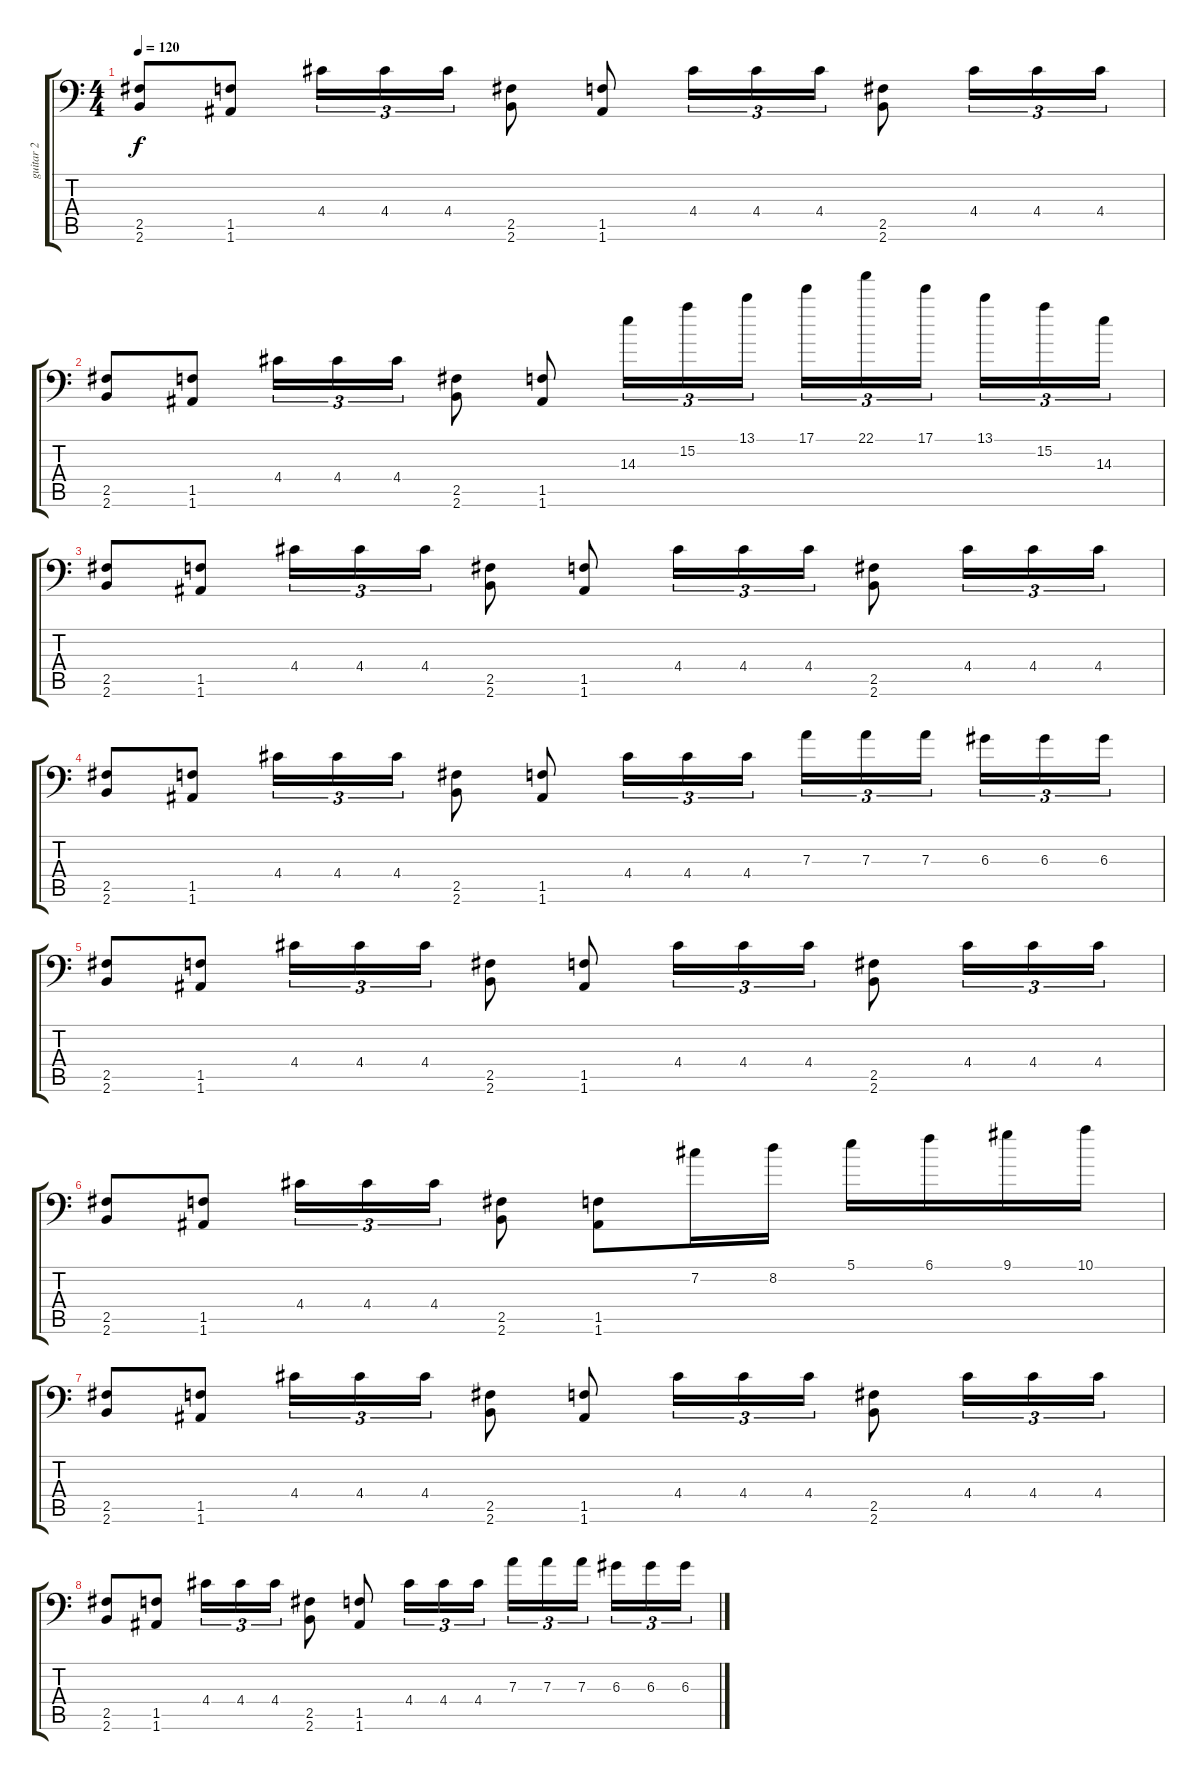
\track ("guitar 2" "guitar 2") {instrument distortionguitar}
\staff {score tabs}
\tuning (B3 Gb3 D3 A2 E2 A1) {hide}
\ts (4 4)
\tempo 120
\clef f4
\ks c
(2.5 2.6).8{dy f} (1.5 1.6).8 4.4.16{tu (3 2)} 4.4.16{tu (3 2)} 4.4.16{tu (3 2)} (2.5 2.6).8 (1.5 1.6).8 4.4.16{tu (3 2)} 4.4.16{tu (3 2)} 4.4.16{tu (3 2)} (2.5 2.6).8 4.4.16{tu (3 2)} 4.4.16{tu (3 2)} 4.4.16{tu (3 2)} |
(2.5 2.6).8 (1.5 1.6).8 4.4.16{tu (3 2)} 4.4.16{tu (3 2)} 4.4.16{tu (3 2)} (2.5 2.6).8 (1.5 1.6).8 14.3.16{tu (3 2)} 15.2.16{tu (3 2)} 13.1.16{tu (3 2)} 17.1.16{tu (3 2)} 22.1.16{tu (3 2)} 17.1.16{tu (3 2) beam splitsecondary} 13.1.16{tu (3 2)} 15.2.16{tu (3 2)} 14.3.16{tu (3 2)} |
(2.5 2.6).8 (1.5 1.6).8 4.4.16{tu (3 2)} 4.4.16{tu (3 2)} 4.4.16{tu (3 2)} (2.5 2.6).8 (1.5 1.6).8 4.4.16{tu (3 2)} 4.4.16{tu (3 2)} 4.4.16{tu (3 2)} (2.5 2.6).8 4.4.16{tu (3 2)} 4.4.16{tu (3 2)} 4.4.16{tu (3 2)} |
(2.5 2.6).8 (1.5 1.6).8 4.4.16{tu (3 2)} 4.4.16{tu (3 2)} 4.4.16{tu (3 2)} (2.5 2.6).8 (1.5 1.6).8 4.4.16{tu (3 2)} 4.4.16{tu (3 2)} 4.4.16{tu (3 2)} 7.3.16{tu (3 2)} 7.3.16{tu (3 2)} 7.3.16{tu (3 2) beam splitsecondary} 6.3.16{tu (3 2)} 6.3.16{tu (3 2)} 6.3.16{tu (3 2)} |
(2.5 2.6).8 (1.5 1.6).8 4.4.16{tu (3 2)} 4.4.16{tu (3 2)} 4.4.16{tu (3 2)} (2.5 2.6).8 (1.5 1.6).8 4.4.16{tu (3 2)} 4.4.16{tu (3 2)} 4.4.16{tu (3 2)} (2.5 2.6).8 4.4.16{tu (3 2)} 4.4.16{tu (3 2)} 4.4.16{tu (3 2)} |
(2.5 2.6).8 (1.5 1.6).8 4.4.16{tu (3 2)} 4.4.16{tu (3 2)} 4.4.16{tu (3 2)} (2.5 2.6).8 (1.5 1.6).8 7.2.16 8.2.16 5.1.16 6.1.16 9.1.16 10.1.16 |
(2.5 2.6).8 (1.5 1.6).8 4.4.16{tu (3 2)} 4.4.16{tu (3 2)} 4.4.16{tu (3 2)} (2.5 2.6).8 (1.5 1.6).8 4.4.16{tu (3 2)} 4.4.16{tu (3 2)} 4.4.16{tu (3 2)} (2.5 2.6).8 4.4.16{tu (3 2)} 4.4.16{tu (3 2)} 4.4.16{tu (3 2)} |
(2.5 2.6).8 (1.5 1.6).8 4.4.16{tu (3 2)} 4.4.16{tu (3 2)} 4.4.16{tu (3 2)} (2.5 2.6).8 (1.5 1.6).8 4.4.16{tu (3 2)} 4.4.16{tu (3 2)} 4.4.16{tu (3 2)} 7.3.16{tu (3 2)} 7.3.16{tu (3 2)} 7.3.16{tu (3 2) beam splitsecondary} 6.3.16{tu (3 2)} 6.3.16{tu (3 2)} 6.3.16{tu (3 2)}
